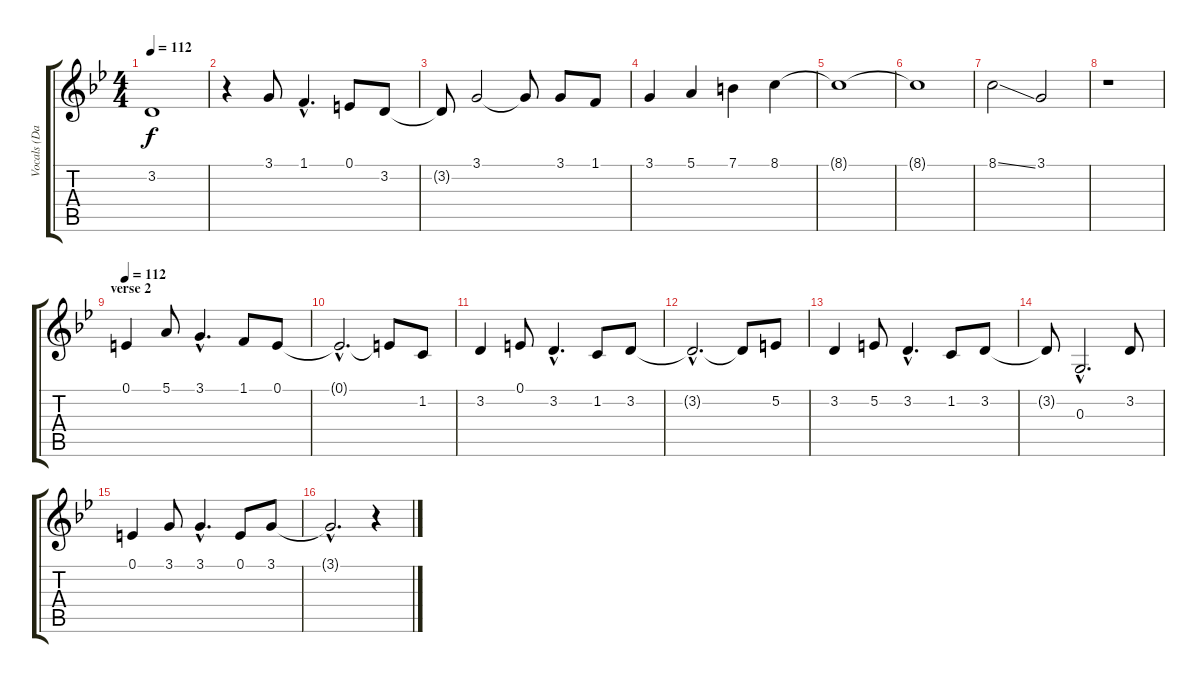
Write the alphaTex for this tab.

\track ("Vocals (Davies)" "Vocals (Da") {instrument lead6voice}
\staff {score tabs}
\tuning (E4 B3 G3 D3 A2 E2) {hide}
\ts (4 4)
\tempo 112
\clef g2
\ks bb
3.2{t}.1{dy f} |
r.4 3.1.8 1.1{hac}.4{d} 0.1.8 3.2.8 |
3.2{t}.8 3.1.2 3.1{t}.8 3.1.8 1.1.8 |
3.1.4 5.1.4 7.1.4 8.1.4 |
8.1{t}.1 |
8.1{t}.1 |
8.1{ss}.2 3.1.2 |
r.1 |
\section ("" "verse 2")
\tempo 112
0.1.4 5.1.8 3.1{hac}.4{d} 1.1.8 0.1.8 |
0.1{hac t}.2{d} 0.1{t}.8 1.2.8 |
3.2.4 0.1.8 3.2{hac}.4{d} 1.2.8 3.2.8 |
3.2{hac t}.2{d} 3.2{t}.8 5.2.8 |
3.2.4 5.2.8 3.2{hac}.4{d} 1.2.8 3.2.8 |
3.2{t}.8 0.3{hac}.2{d} 3.2.8 |
0.1.4 3.1.8 3.1{hac}.4{d} 0.1.8 3.1.8 |
3.1{hac t}.2{d} r.4
